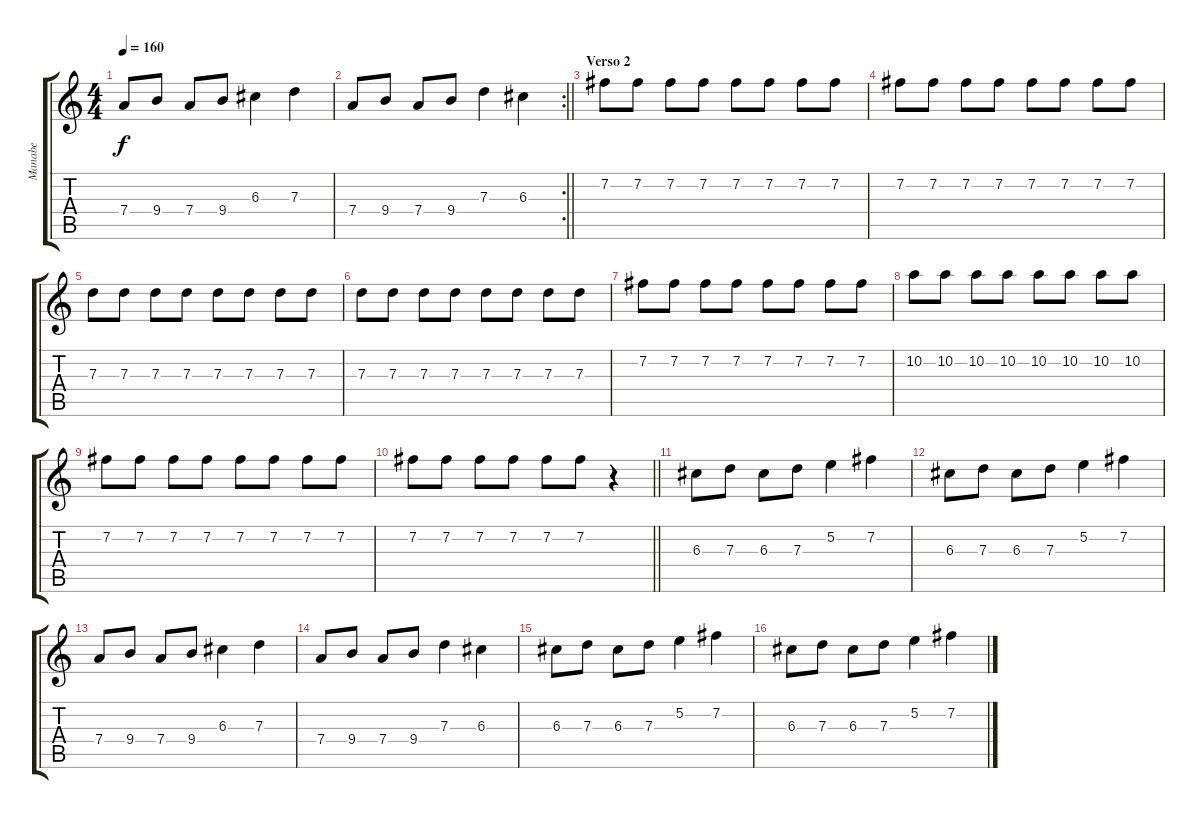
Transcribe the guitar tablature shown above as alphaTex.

\track ("Manabe" "Manabe") {instrument distortionguitar}
\staff {score tabs}
\tuning (E4 B3 G3 D3 A2 E2) {hide}
\ts (4 4)
\tempo 160
\clef g2
\ks c
7.4.8{dy f} 9.4.8 7.4.8 9.4.8 6.3.4 7.3.4 |
\rc 2
\barLineRight lightlight
7.4.8 9.4.8 7.4.8 9.4.8 7.3.4 6.3.4 |
\section ("" "Verso 2")
7.2.8 7.2.8 7.2.8 7.2.8 7.2.8 7.2.8 7.2.8 7.2.8 |
7.2.8 7.2.8 7.2.8 7.2.8 7.2.8 7.2.8 7.2.8 7.2.8 |
7.3.8 7.3.8 7.3.8 7.3.8 7.3.8 7.3.8 7.3.8 7.3.8 |
7.3.8 7.3.8 7.3.8 7.3.8 7.3.8 7.3.8 7.3.8 7.3.8 |
7.2.8 7.2.8 7.2.8 7.2.8 7.2.8 7.2.8 7.2.8 7.2.8 |
10.2.8 10.2.8 10.2.8 10.2.8 10.2.8 10.2.8 10.2.8 10.2.8 |
7.2.8 7.2.8 7.2.8 7.2.8 7.2.8 7.2.8 7.2.8 7.2.8 |
\barLineRight lightlight
7.2.8 7.2.8 7.2.8 7.2.8 7.2.8 7.2.8 r.4 |
6.3.8 7.3.8 6.3.8 7.3.8 5.2.4 7.2.4 |
6.3.8 7.3.8 6.3.8 7.3.8 5.2.4 7.2.4 |
7.4.8 9.4.8 7.4.8 9.4.8 6.3.4 7.3.4 |
7.4.8 9.4.8 7.4.8 9.4.8 7.3.4 6.3.4 |
6.3.8 7.3.8 6.3.8 7.3.8 5.2.4 7.2.4 |
6.3.8 7.3.8 6.3.8 7.3.8 5.2.4 7.2.4
